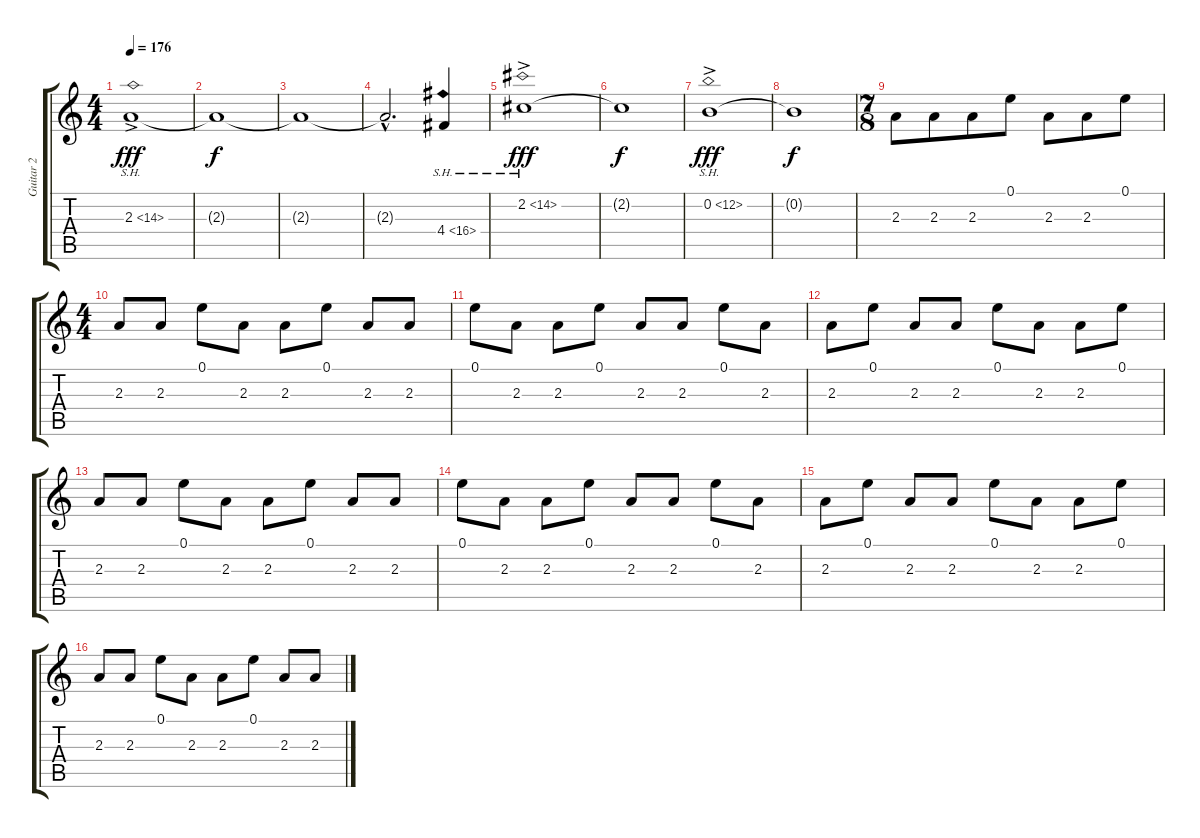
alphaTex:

\track ("Guitar 2" "Guitar 2") {instrument overdrivenguitar}
\staff {score tabs}
\tuning (E4 B3 G3 D3 A2 E2) {hide}
\ts (4 4)
\tempo 176
\clef g2
\ks c
2.3{sh 12 ac}.1{dy fff} |
2.3{t}.1{dy f} |
2.3{t}.1 |
2.3{hac t}.2{d} 4.4{sh 12}.4 |
2.2{sh 12 ac}.1{dy fff} |
2.2{t}.1{dy f} |
0.2{sh 12 ac}.1{dy fff} |
0.2{t}.1{dy f} |
\ts (7 8)
2.3.8{instrument electricguitarclean} 2.3.8 2.3.8 0.1.8 2.3.8 2.3.8 0.1.8 |
\ts (4 4)
2.3.8 2.3.8 0.1.8 2.3.8 2.3.8 0.1.8 2.3.8 2.3.8 |
0.1.8 2.3.8 2.3.8 0.1.8 2.3.8 2.3.8 0.1.8 2.3.8 |
2.3.8 0.1.8 2.3.8 2.3.8 0.1.8 2.3.8 2.3.8 0.1.8 |
2.3.8 2.3.8 0.1.8 2.3.8 2.3.8 0.1.8 2.3.8 2.3.8 |
0.1.8 2.3.8 2.3.8 0.1.8 2.3.8 2.3.8 0.1.8 2.3.8 |
2.3.8 0.1.8 2.3.8 2.3.8 0.1.8 2.3.8 2.3.8 0.1.8 |
2.3.8 2.3.8 0.1.8 2.3.8 2.3.8 0.1.8 2.3.8 2.3.8
